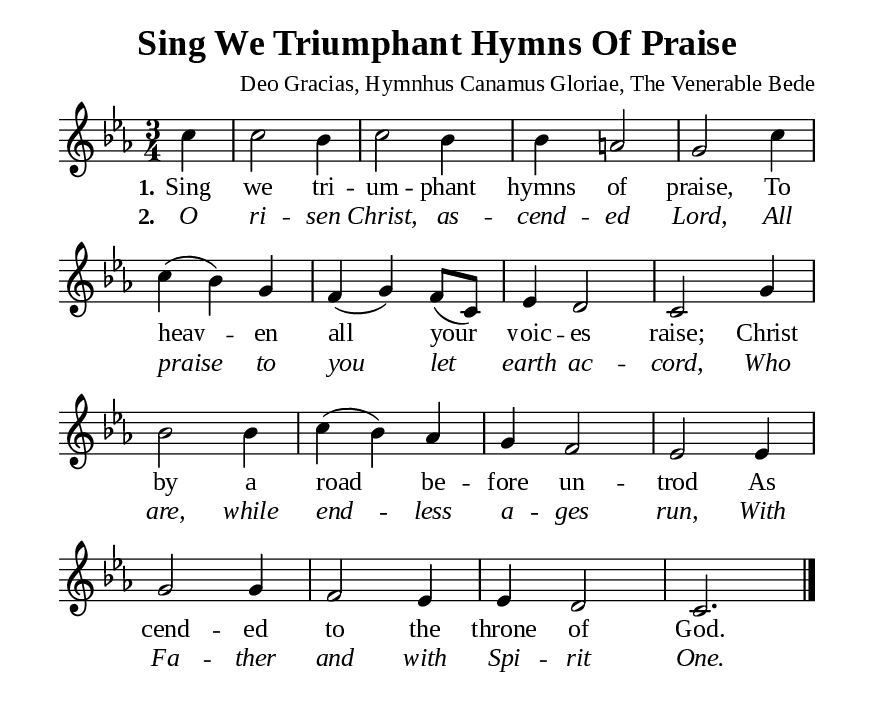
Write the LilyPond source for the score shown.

%%%%%%%%%%%%%%%%%%%%%%%%%%%%%
% CONTENTS OF THIS DOCUMENT
% 1. Common settings
% 2. Verse music
% 3. Verse lyrics
% 4. Layout
%%%%%%%%%%%%%%%%%%%%%%%%%%%%%

%%%%%%%%%%%%%%%%%%%%%%%%%%%%%
% 1. Common settings
%%%%%%%%%%%%%%%%%%%%%%%%%%%%%
\version "2.18.2"

\header {
  title = "Sing We Triumphant Hymns Of Praise"
  composer = "Deo Gracias, Hymnhus Canamus Gloriae, The Venerable Bede"
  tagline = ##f
}

global= {
  \key ees \major
  \time 3/4
  \override Score.BarNumber.break-visibility = ##(#f #f #f)
  \override Lyrics.LyricSpace.minimum-distance = #3.0
}

\paper {
  #(set-paper-size "a5")
  top-margin = 3.2\mm
  bottom-marign = 10\mm
  left-margin = 10\mm
  right-margin = 10\mm
  indent = #0
  #(define fonts
	 (make-pango-font-tree "Liberation Serif"
	 		       "Liberation Serif"
			       "Liberation Serif"
			       (/ 20 20)))
  system-system-spacing = #'((basic-distance . 3) (padding . 3))
}

printItalic = \with {
  \override LyricText.font-shape = #'italic
}

%%%%%%%%%%%%%%%%%%%%%%%%%%%%%
% 2. Verse music
%%%%%%%%%%%%%%%%%%%%%%%%%%%%%
musicVerseSoprano = \relative c'' {
                    \partial 4 c4 |
  %{	01	%} c2 bes4 |
  %{	02	%} c2 bes4 |
  %{	03	%} bes a!2 |
  %{	04	%} g2 c4 |
  %{	05	%} c (bes) g |
  %{	06	%} f (g) f8 (c) |
  %{	07	%} ees4 d2 |
  %{	08	%} c2 g'4 |
  %{	09	%} bes2 bes4 |
  %{	10	%} c (bes) aes |
  %{	11	%} g f2 |
  %{	12	%} ees2 ees4 |
  %{	13	%} g2 g4 |
  %{	14	%} f2 ees4 |
  %{	15	%} ees d2 |
  %{	16	%} c2. \bar "|."
}

%%%%%%%%%%%%%%%%%%%%%%%%%%%%%
% 3. Verse lyrics
%%%%%%%%%%%%%%%%%%%%%%%%%%%%%
verseOne = \lyricmode {
  \set stanza = #"1."
  Sing we tri -- um -- phant hymns of praise,
  To heav -- en all your voic -- es raise;
  Christ by a road be -- fore un -- trod
  As cend -- ed to the throne of God.
}

verseTwo = \lyricmode {
  \set stanza = #"2."
  O ri -- sen Christ, as -- cend -- ed Lord,
  All praise to you let earth ac -- cord,
  Who are, while end -- less a -- ges run,
  With Fa -- ther and with Spi -- rit One.
}

%%%%%%%%%%%%%%%%%%%%%%%%%%%%%
% 4. Layout
%%%%%%%%%%%%%%%%%%%%%%%%%%%%%
\score {
    \new ChoirStaff <<
      \new Staff <<
        \clef "treble"
        \new Voice = "sopranos" { \global   \musicVerseSoprano }
      >>
      \new Lyrics \lyricsto sopranos \verseOne
      \new Lyrics \printItalic \lyricsto sopranos \verseTwo
    >>
}
